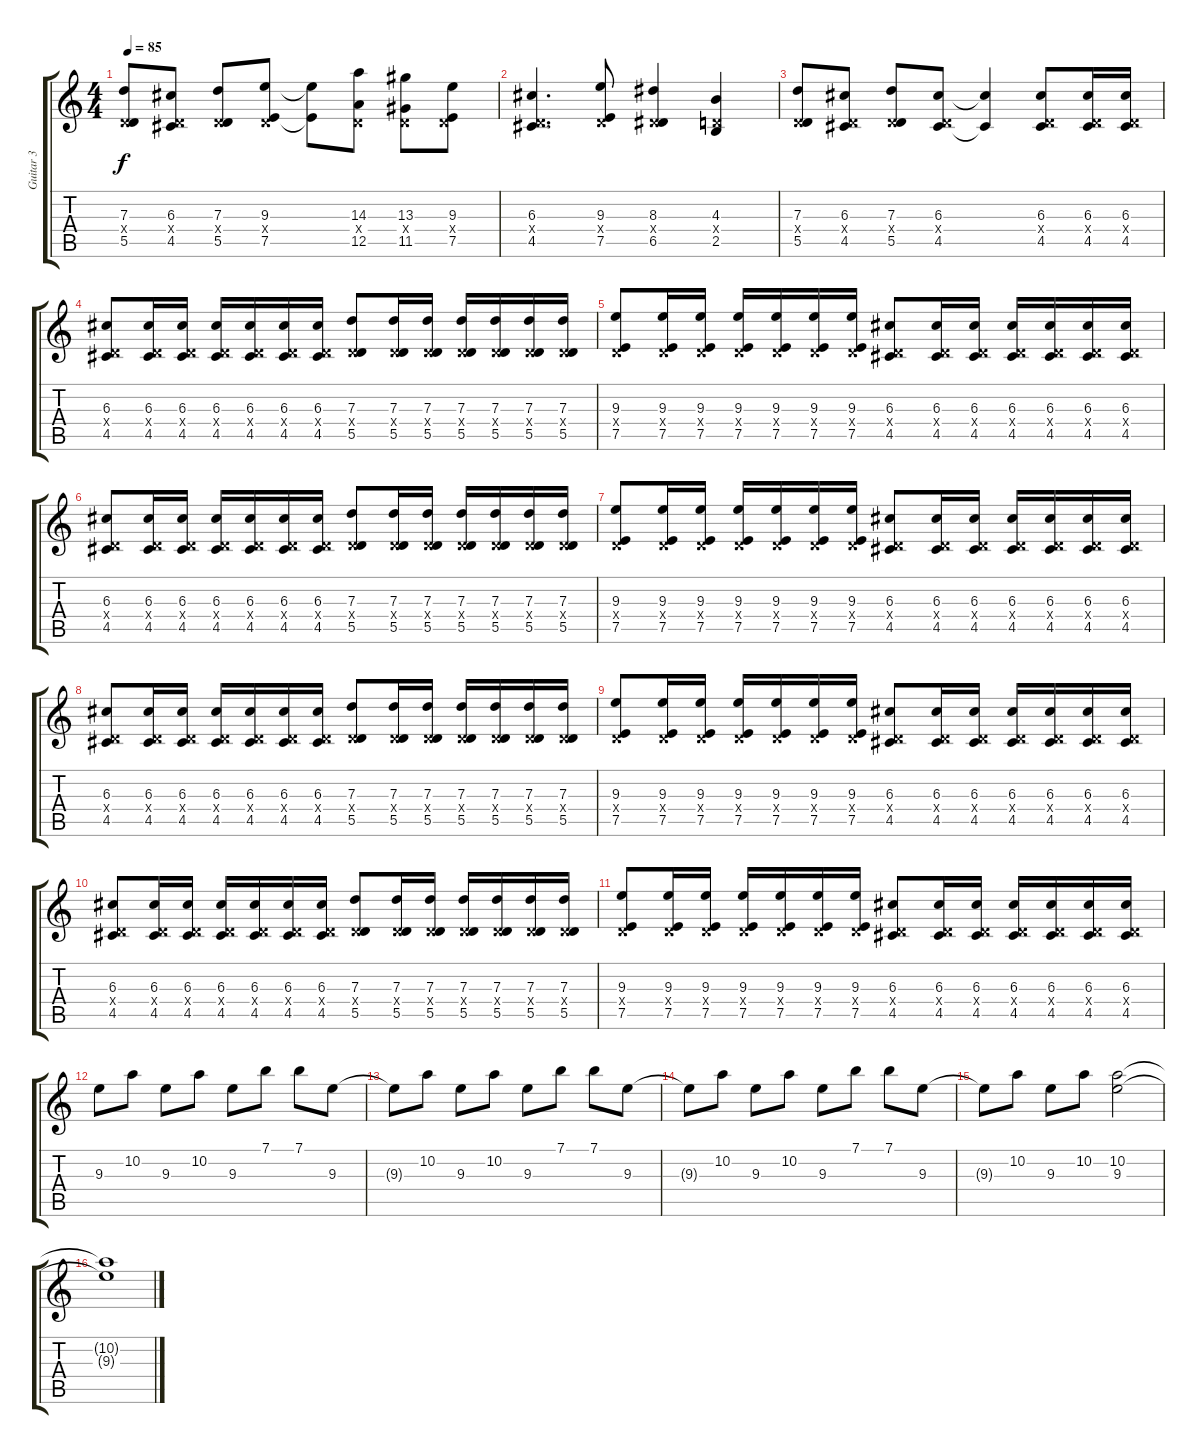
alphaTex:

\track ("Guitar 3" "Guitar 3") {instrument electricguitarclean}
\staff {score tabs}
\tuning (E4 B3 G3 D3 A2 E2) {hide}
\ts (4 4)
\tempo 85
\clef g2
\ks c
(7.3 0.4{x} 5.5).8{dy f} (6.3 0.4{x} 4.5).8 (7.3 0.4{x} 5.5).8 (9.3 0.4{x} 7.5).8 (9.3{t} 7.5{t}).8 (14.3 0.4{x} 12.5).8 (13.3 0.4{x} 11.5).8 (9.3 0.4{x} 7.5).8 |
(6.3 0.4{x} 4.5).4{d} (9.3 0.4{x} 7.5).8 (8.3 0.4{x} 6.5).4 (4.3 0.4{x} 2.5).4 |
(7.3 0.4{x} 5.5).8 (6.3 0.4{x} 4.5).8 (7.3 0.4{x} 5.5).8 (6.3 0.4{x} 4.5).8 (6.3{t} 4.5{t}).4 (6.3 0.4{x} 4.5).8 (6.3 0.4{x} 4.5).16 (6.3 0.4{x} 4.5).16 |
(6.3 0.4{x} 4.5).8 (6.3 0.4{x} 4.5).16 (6.3 0.4{x} 4.5).16 (6.3 0.4{x} 4.5).16 (6.3 0.4{x} 4.5).16 (6.3 0.4{x} 4.5).16 (6.3 0.4{x} 4.5).16 (7.3 0.4{x} 5.5).8 (7.3 0.4{x} 5.5).16 (7.3 0.4{x} 5.5).16 (7.3 0.4{x} 5.5).16 (7.3 0.4{x} 5.5).16 (7.3 0.4{x} 5.5).16 (7.3 0.4{x} 5.5).16 |
(9.3 0.4{x} 7.5).8 (9.3 0.4{x} 7.5).16 (9.3 0.4{x} 7.5).16 (9.3 0.4{x} 7.5).16 (9.3 0.4{x} 7.5).16 (9.3 0.4{x} 7.5).16 (9.3 0.4{x} 7.5).16 (6.3 0.4{x} 4.5).8 (6.3 0.4{x} 4.5).16 (6.3 0.4{x} 4.5).16 (6.3 0.4{x} 4.5).16 (6.3 0.4{x} 4.5).16 (6.3 0.4{x} 4.5).16 (6.3 0.4{x} 4.5).16 |
(6.3 0.4{x} 4.5).8 (6.3 0.4{x} 4.5).16 (6.3 0.4{x} 4.5).16 (6.3 0.4{x} 4.5).16 (6.3 0.4{x} 4.5).16 (6.3 0.4{x} 4.5).16 (6.3 0.4{x} 4.5).16 (7.3 0.4{x} 5.5).8 (7.3 0.4{x} 5.5).16 (7.3 0.4{x} 5.5).16 (7.3 0.4{x} 5.5).16 (7.3 0.4{x} 5.5).16 (7.3 0.4{x} 5.5).16 (7.3 0.4{x} 5.5).16 |
(9.3 0.4{x} 7.5).8 (9.3 0.4{x} 7.5).16 (9.3 0.4{x} 7.5).16 (9.3 0.4{x} 7.5).16 (9.3 0.4{x} 7.5).16 (9.3 0.4{x} 7.5).16 (9.3 0.4{x} 7.5).16 (6.3 0.4{x} 4.5).8 (6.3 0.4{x} 4.5).16 (6.3 0.4{x} 4.5).16 (6.3 0.4{x} 4.5).16 (6.3 0.4{x} 4.5).16 (6.3 0.4{x} 4.5).16 (6.3 0.4{x} 4.5).16 |
(6.3 0.4{x} 4.5).8 (6.3 0.4{x} 4.5).16 (6.3 0.4{x} 4.5).16 (6.3 0.4{x} 4.5).16 (6.3 0.4{x} 4.5).16 (6.3 0.4{x} 4.5).16 (6.3 0.4{x} 4.5).16 (7.3 0.4{x} 5.5).8 (7.3 0.4{x} 5.5).16 (7.3 0.4{x} 5.5).16 (7.3 0.4{x} 5.5).16 (7.3 0.4{x} 5.5).16 (7.3 0.4{x} 5.5).16 (7.3 0.4{x} 5.5).16 |
(9.3 0.4{x} 7.5).8 (9.3 0.4{x} 7.5).16 (9.3 0.4{x} 7.5).16 (9.3 0.4{x} 7.5).16 (9.3 0.4{x} 7.5).16 (9.3 0.4{x} 7.5).16 (9.3 0.4{x} 7.5).16 (6.3 0.4{x} 4.5).8 (6.3 0.4{x} 4.5).16 (6.3 0.4{x} 4.5).16 (6.3 0.4{x} 4.5).16 (6.3 0.4{x} 4.5).16 (6.3 0.4{x} 4.5).16 (6.3 0.4{x} 4.5).16 |
(6.3 0.4{x} 4.5).8 (6.3 0.4{x} 4.5).16 (6.3 0.4{x} 4.5).16 (6.3 0.4{x} 4.5).16 (6.3 0.4{x} 4.5).16 (6.3 0.4{x} 4.5).16 (6.3 0.4{x} 4.5).16 (7.3 0.4{x} 5.5).8 (7.3 0.4{x} 5.5).16 (7.3 0.4{x} 5.5).16 (7.3 0.4{x} 5.5).16 (7.3 0.4{x} 5.5).16 (7.3 0.4{x} 5.5).16 (7.3 0.4{x} 5.5).16 |
(9.3 0.4{x} 7.5).8 (9.3 0.4{x} 7.5).16 (9.3 0.4{x} 7.5).16 (9.3 0.4{x} 7.5).16 (9.3 0.4{x} 7.5).16 (9.3 0.4{x} 7.5).16 (9.3 0.4{x} 7.5).16 (6.3 0.4{x} 4.5).8 (6.3 0.4{x} 4.5).16 (6.3 0.4{x} 4.5).16 (6.3 0.4{x} 4.5).16 (6.3 0.4{x} 4.5).16 (6.3 0.4{x} 4.5).16 (6.3 0.4{x} 4.5).16 |
9.3.8 10.2.8 9.3.8 10.2.8 9.3.8 7.1.8 7.1.8 9.3.8 |
9.3{t}.8 10.2.8 9.3.8 10.2.8 9.3.8 7.1.8 7.1.8 9.3.8 |
9.3{t}.8 10.2.8 9.3.8 10.2.8 9.3.8 7.1.8 7.1.8 9.3.8 |
9.3{t}.8 10.2.8 9.3.8 10.2.8 (10.2 9.3).2 |
(10.2{t} 9.3{t}).1
